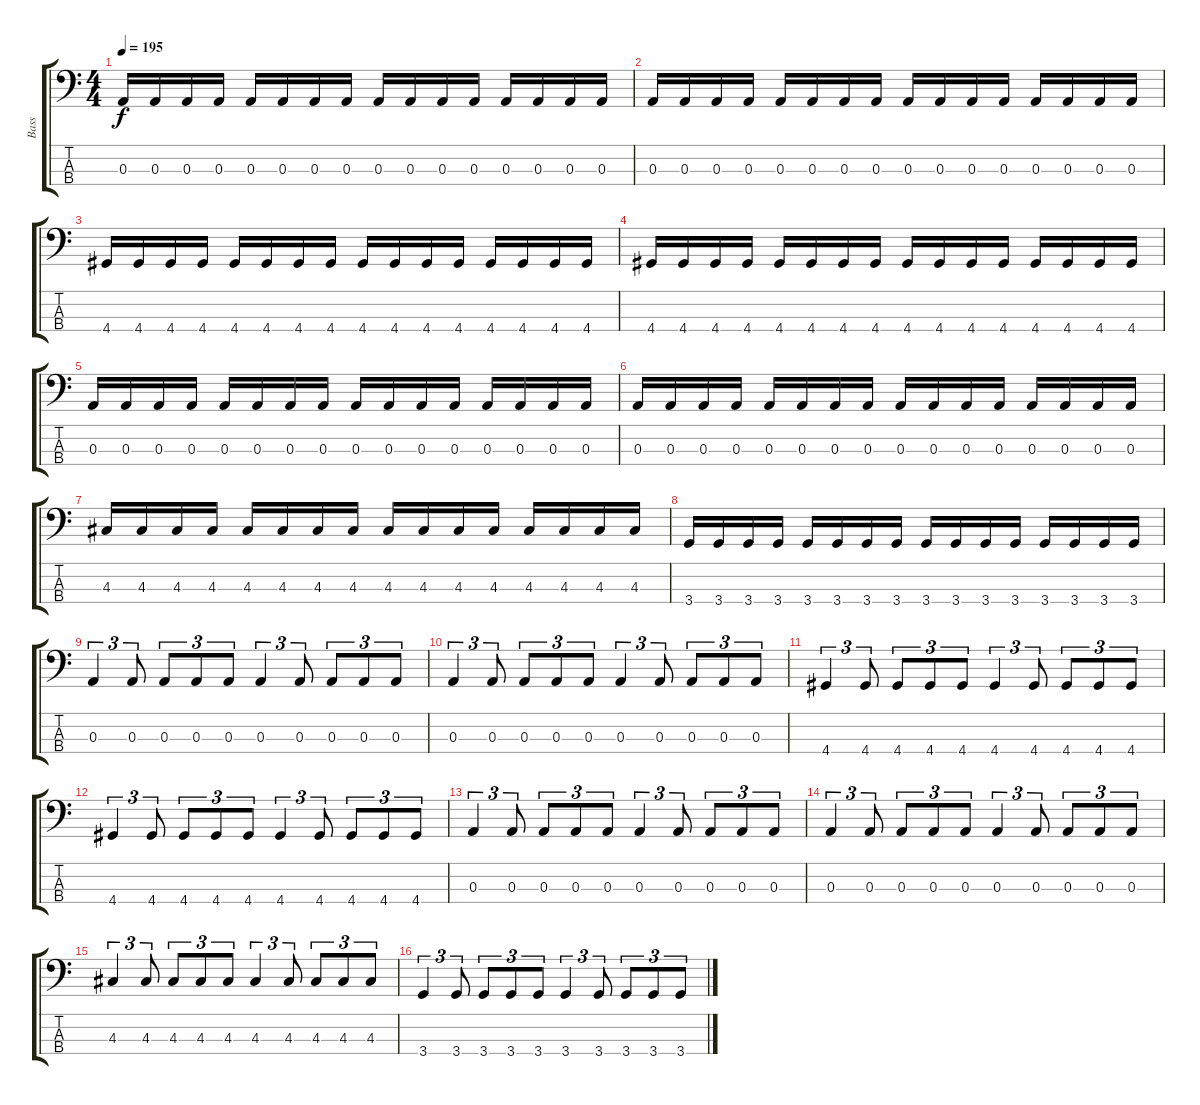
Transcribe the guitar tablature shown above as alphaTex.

\track ("Bass" "Bass") {instrument electricbasspick}
\staff {score tabs}
\tuning (G2 D2 A1 E1) {hide}
\ts (4 4)
\tempo 195
\clef f4
\ks c
0.3.16{dy f} 0.3.16 0.3.16 0.3.16 0.3.16 0.3.16 0.3.16 0.3.16 0.3.16 0.3.16 0.3.16 0.3.16 0.3.16 0.3.16 0.3.16 0.3.16 |
0.3.16 0.3.16 0.3.16 0.3.16 0.3.16 0.3.16 0.3.16 0.3.16 0.3.16 0.3.16 0.3.16 0.3.16 0.3.16 0.3.16 0.3.16 0.3.16 |
4.4.16 4.4.16 4.4.16 4.4.16 4.4.16 4.4.16 4.4.16 4.4.16 4.4.16 4.4.16 4.4.16 4.4.16 4.4.16 4.4.16 4.4.16 4.4.16 |
4.4.16 4.4.16 4.4.16 4.4.16 4.4.16 4.4.16 4.4.16 4.4.16 4.4.16 4.4.16 4.4.16 4.4.16 4.4.16 4.4.16 4.4.16 4.4.16 |
0.3.16 0.3.16 0.3.16 0.3.16 0.3.16 0.3.16 0.3.16 0.3.16 0.3.16 0.3.16 0.3.16 0.3.16 0.3.16 0.3.16 0.3.16 0.3.16 |
0.3.16 0.3.16 0.3.16 0.3.16 0.3.16 0.3.16 0.3.16 0.3.16 0.3.16 0.3.16 0.3.16 0.3.16 0.3.16 0.3.16 0.3.16 0.3.16 |
4.3.16 4.3.16 4.3.16 4.3.16 4.3.16 4.3.16 4.3.16 4.3.16 4.3.16 4.3.16 4.3.16 4.3.16 4.3.16 4.3.16 4.3.16 4.3.16 |
3.4.16 3.4.16 3.4.16 3.4.16 3.4.16 3.4.16 3.4.16 3.4.16 3.4.16 3.4.16 3.4.16 3.4.16 3.4.16 3.4.16 3.4.16 3.4.16 |
0.3.4{tu (3 2)} 0.3.8{tu (3 2)} 0.3.8{tu (3 2)} 0.3.8{tu (3 2)} 0.3.8{tu (3 2)} 0.3.4{tu (3 2)} 0.3.8{tu (3 2)} 0.3.8{tu (3 2)} 0.3.8{tu (3 2)} 0.3.8{tu (3 2)} |
0.3.4{tu (3 2)} 0.3.8{tu (3 2)} 0.3.8{tu (3 2)} 0.3.8{tu (3 2)} 0.3.8{tu (3 2)} 0.3.4{tu (3 2)} 0.3.8{tu (3 2)} 0.3.8{tu (3 2)} 0.3.8{tu (3 2)} 0.3.8{tu (3 2)} |
4.4.4{tu (3 2)} 4.4.8{tu (3 2)} 4.4.8{tu (3 2)} 4.4.8{tu (3 2)} 4.4.8{tu (3 2)} 4.4.4{tu (3 2)} 4.4.8{tu (3 2)} 4.4.8{tu (3 2)} 4.4.8{tu (3 2)} 4.4.8{tu (3 2)} |
4.4.4{tu (3 2)} 4.4.8{tu (3 2)} 4.4.8{tu (3 2)} 4.4.8{tu (3 2)} 4.4.8{tu (3 2)} 4.4.4{tu (3 2)} 4.4.8{tu (3 2)} 4.4.8{tu (3 2)} 4.4.8{tu (3 2)} 4.4.8{tu (3 2)} |
0.3.4{tu (3 2)} 0.3.8{tu (3 2)} 0.3.8{tu (3 2)} 0.3.8{tu (3 2)} 0.3.8{tu (3 2)} 0.3.4{tu (3 2)} 0.3.8{tu (3 2)} 0.3.8{tu (3 2)} 0.3.8{tu (3 2)} 0.3.8{tu (3 2)} |
0.3.4{tu (3 2)} 0.3.8{tu (3 2)} 0.3.8{tu (3 2)} 0.3.8{tu (3 2)} 0.3.8{tu (3 2)} 0.3.4{tu (3 2)} 0.3.8{tu (3 2)} 0.3.8{tu (3 2)} 0.3.8{tu (3 2)} 0.3.8{tu (3 2)} |
4.3.4{tu (3 2)} 4.3.8{tu (3 2)} 4.3.8{tu (3 2)} 4.3.8{tu (3 2)} 4.3.8{tu (3 2)} 4.3.4{tu (3 2)} 4.3.8{tu (3 2)} 4.3.8{tu (3 2)} 4.3.8{tu (3 2)} 4.3.8{tu (3 2)} |
3.4.4{tu (3 2)} 3.4.8{tu (3 2)} 3.4.8{tu (3 2)} 3.4.8{tu (3 2)} 3.4.8{tu (3 2)} 3.4.4{tu (3 2)} 3.4.8{tu (3 2)} 3.4.8{tu (3 2)} 3.4.8{tu (3 2)} 3.4.8{tu (3 2)}
